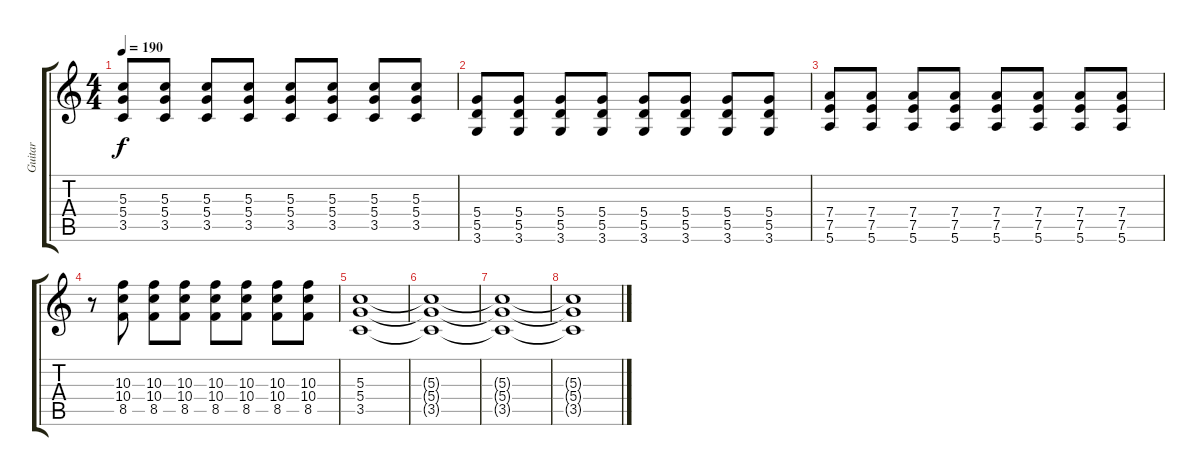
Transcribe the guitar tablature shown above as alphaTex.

\track ("Guitar" "Guitar") {instrument distortionguitar}
\staff {score tabs}
\tuning (E4 B3 G3 D3 A2 E2) {hide}
\ts (4 4)
\tempo 190
\clef g2
\ks c
(5.3 5.4 3.5).8{dy f} (5.3 5.4 3.5).8 (5.3 5.4 3.5).8 (5.3 5.4 3.5).8 (5.3 5.4 3.5).8 (5.3 5.4 3.5).8 (5.3 5.4 3.5).8 (5.3 5.4 3.5).8 |
(5.4 5.5 3.6).8 (5.4 5.5 3.6).8 (5.4 5.5 3.6).8 (5.4 5.5 3.6).8 (5.4 5.5 3.6).8 (5.4 5.5 3.6).8 (5.4 5.5 3.6).8 (5.4 5.5 3.6).8 |
(7.4 7.5 5.6).8 (7.4 7.5 5.6).8 (7.4 7.5 5.6).8 (7.4 7.5 5.6).8 (7.4 7.5 5.6).8 (7.4 7.5 5.6).8 (7.4 7.5 5.6).8 (7.4 7.5 5.6).8 |
r.8 (10.3 10.4 8.5).8 (10.3 10.4 8.5).8 (10.3 10.4 8.5).8 (10.3 10.4 8.5).8 (10.3 10.4 8.5).8 (10.3 10.4 8.5).8 (10.3 10.4 8.5).8 |
(5.3 5.4 3.5).1 |
(5.3{t} 5.4{t} 3.5{t}).1 |
(5.3{t} 5.4{t} 3.5{t}).1 |
(5.3{t} 5.4{t} 3.5{t}).1
